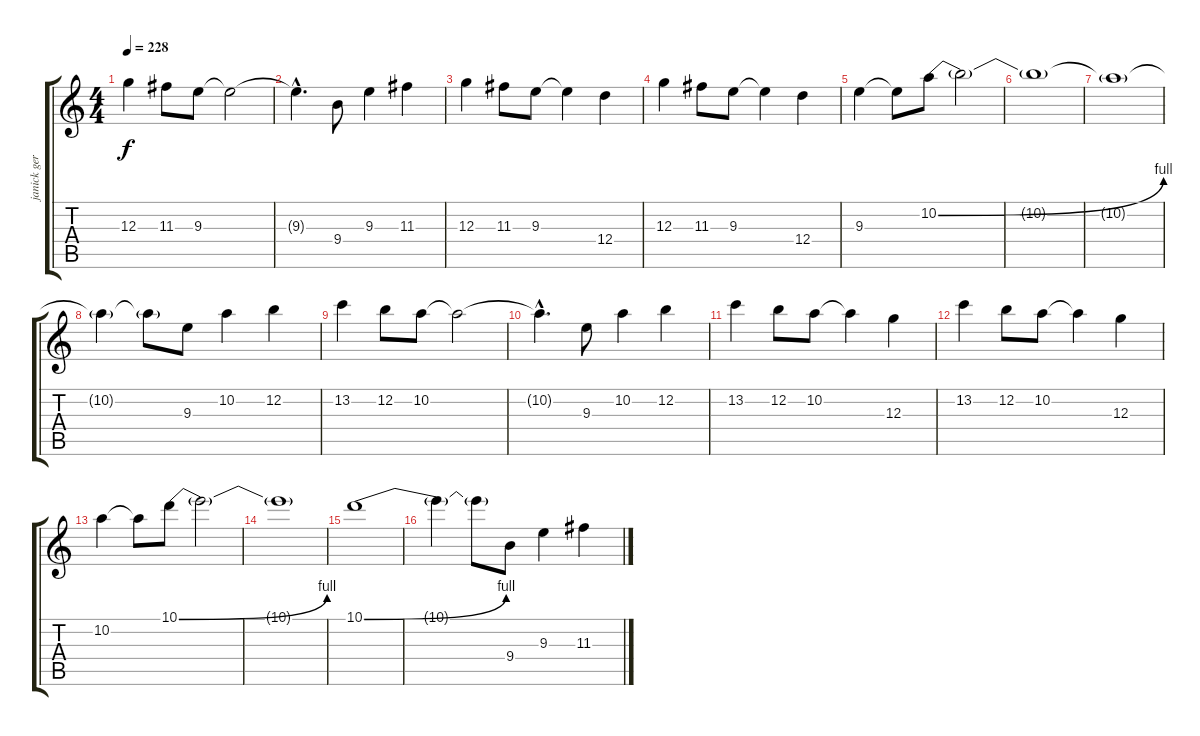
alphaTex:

\track ("janick gers" "janick ger") {instrument overdrivenguitar}
\staff {score tabs}
\tuning (E4 B3 G3 D3 A2 E2) {hide}
\ts (4 4)
\tempo 228
\clef g2
\ks c
12.3.4{dy f} 11.3.8 9.3.8 9.3{t}.2 |
9.3{hac t}.4{d} 9.4.8 9.3.4 11.3.4 |
12.3.4 11.3.8 9.3.8 9.3{t}.4 12.4.4 |
12.3.4 11.3.8 9.3.8 9.3{t}.4 12.4.4 |
9.3.4 9.3{t}.8 10.2{be (bend 0 0 60 4)}.8 10.2{t}.2 |
10.2{t}.1 |
10.2{t}.1 |
10.2{t}.4 10.2{t}.8 9.3.8 10.2.4 12.2.4 |
13.2.4 12.2.8 10.2.8 10.2{t}.2 |
10.2{hac t}.4{d} 9.3.8 10.2.4 12.2.4 |
13.2.4 12.2.8 10.2.8 10.2{t}.4 12.3.4 |
13.2.4 12.2.8 10.2.8 10.2{t}.4 12.3.4 |
10.2.4 10.2{t}.8 10.1{be (bend 0 0 60 4)}.8 10.1{t}.2 |
10.1{t}.1 |
10.1{be (bend 0 0 60 4)}.1 |
10.1{t}.4 10.1{t}.8 9.4.8 9.3.4 11.3.4
